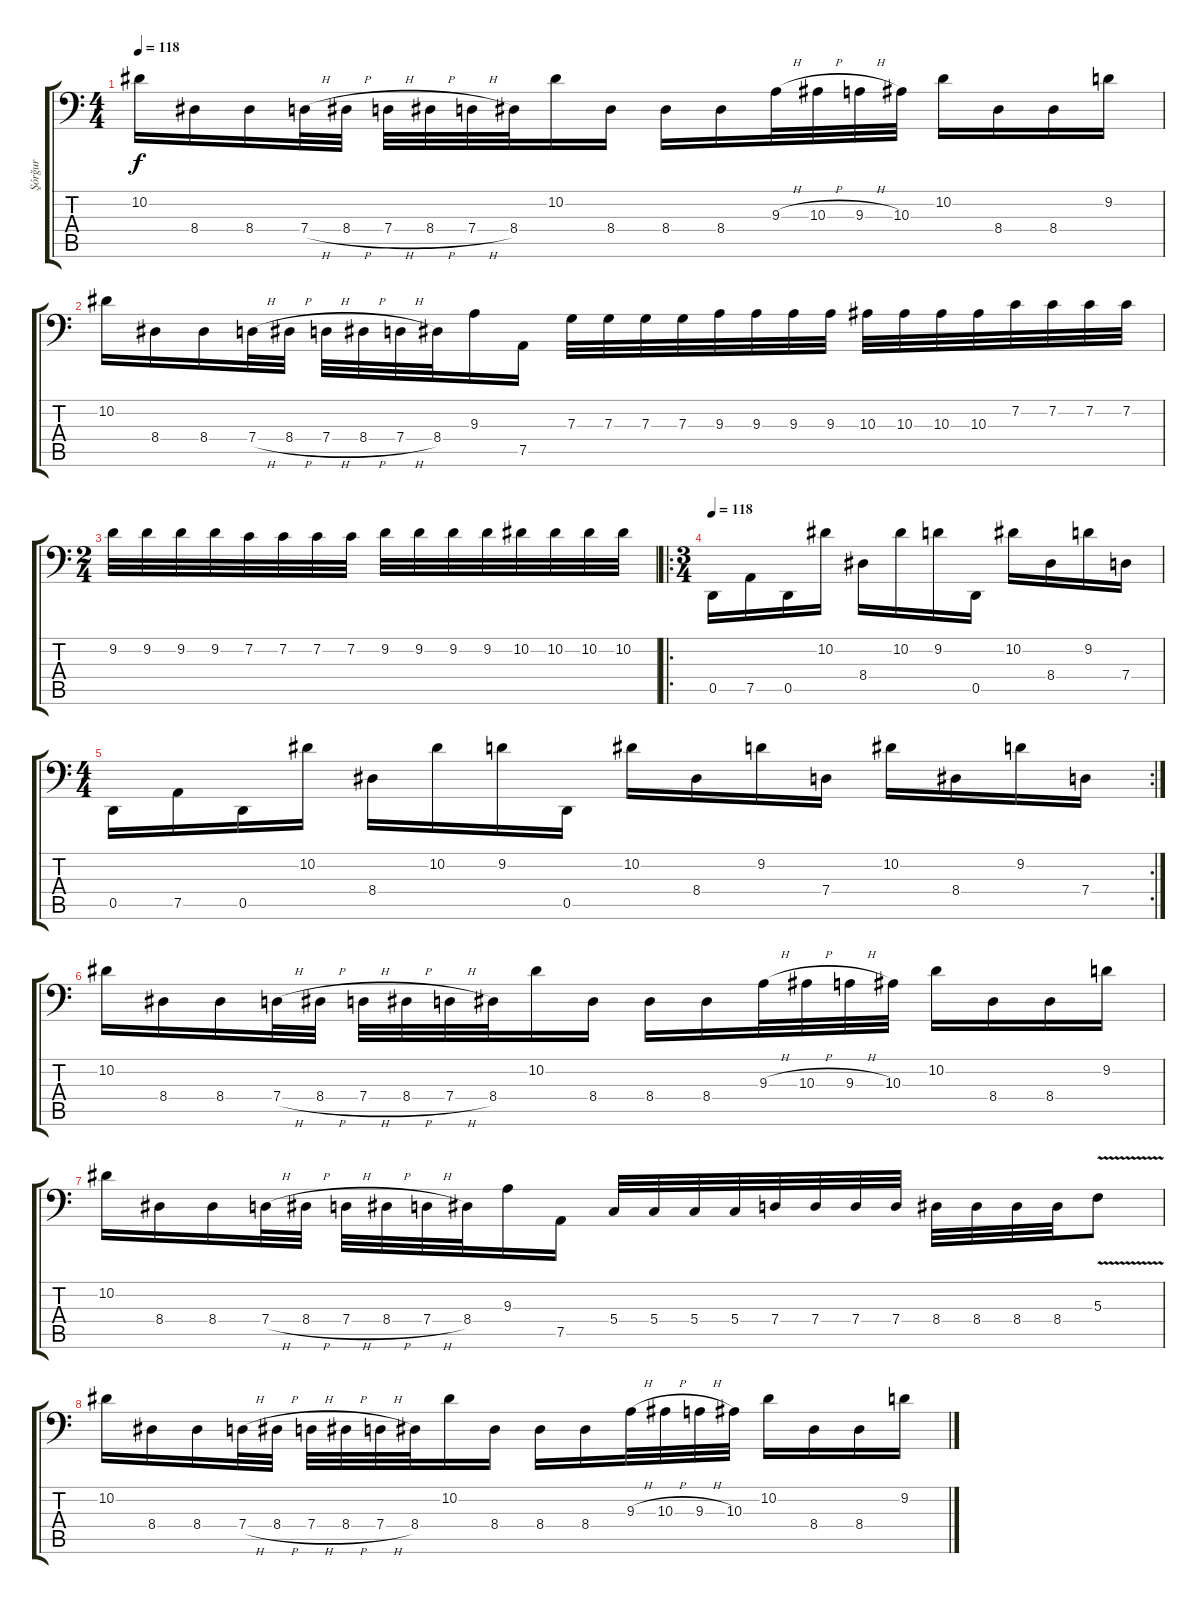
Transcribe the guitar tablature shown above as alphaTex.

\track ("Şórğur" "Şórğur") {instrument distortionguitar}
\staff {score tabs}
\tuning (A2 F2 C2 G1 D1 A0) {hide}
\ts (4 4)
\tempo 118
\clef f4
\ks c
10.2.16{dy f} 8.4.16 8.4.16 7.4{h}.32 8.4{h}.32 7.4{h}.32 8.4{h}.32 7.4{h}.32 8.4.32 10.2.16 8.4.16 8.4.16 8.4.16 9.3{h}.32 10.3{h}.32 9.3{h}.32 10.3.32 10.2.16 8.4.16 8.4.16 9.2.16 |
10.2.16 8.4.16 8.4.16 7.4{h}.32 8.4{h}.32 7.4{h}.32 8.4{h}.32 7.4{h}.32 8.4.32 9.3.16 7.5.16 7.3.32 7.3.32 7.3.32 7.3.32 9.3.32 9.3.32 9.3.32 9.3.32 10.3.32 10.3.32 10.3.32 10.3.32 7.2.32 7.2.32 7.2.32 7.2.32 |
\ts (2 4)
9.2.32 9.2.32 9.2.32 9.2.32 7.2.32 7.2.32 7.2.32 7.2.32 9.2.32 9.2.32 9.2.32 9.2.32 10.2.32 10.2.32 10.2.32 10.2.32 |
\ro
\ts (3 4)
\tempo 118
0.5.16 7.5.16 0.5.16 10.2.16 8.4.16 10.2.16 9.2.16 0.5.16 10.2.16 8.4.16 9.2.16 7.4.16 |
\rc 2
\ts (4 4)
0.5.16 7.5.16 0.5.16 10.2.16 8.4.16 10.2.16 9.2.16 0.5.16 10.2.16 8.4.16 9.2.16 7.4.16 10.2.16 8.4.16 9.2.16 7.4.16 |
10.2.16 8.4.16 8.4.16 7.4{h}.32 8.4{h}.32 7.4{h}.32 8.4{h}.32 7.4{h}.32 8.4.32 10.2.16 8.4.16 8.4.16 8.4.16 9.3{h}.32 10.3{h}.32 9.3{h}.32 10.3.32 10.2.16 8.4.16 8.4.16 9.2.16 |
10.2.16 8.4.16 8.4.16 7.4{h}.32 8.4{h}.32 7.4{h}.32 8.4{h}.32 7.4{h}.32 8.4.32 9.3.16 7.5.16 5.4.32 5.4.32 5.4.32 5.4.32 7.4.32 7.4.32 7.4.32 7.4.32 8.4.32 8.4.32 8.4.32 8.4.32 5.3{v}.8 |
10.2.16 8.4.16 8.4.16 7.4{h}.32 8.4{h}.32 7.4{h}.32 8.4{h}.32 7.4{h}.32 8.4.32 10.2.16 8.4.16 8.4.16 8.4.16 9.3{h}.32 10.3{h}.32 9.3{h}.32 10.3.32 10.2.16 8.4.16 8.4.16 9.2.16
